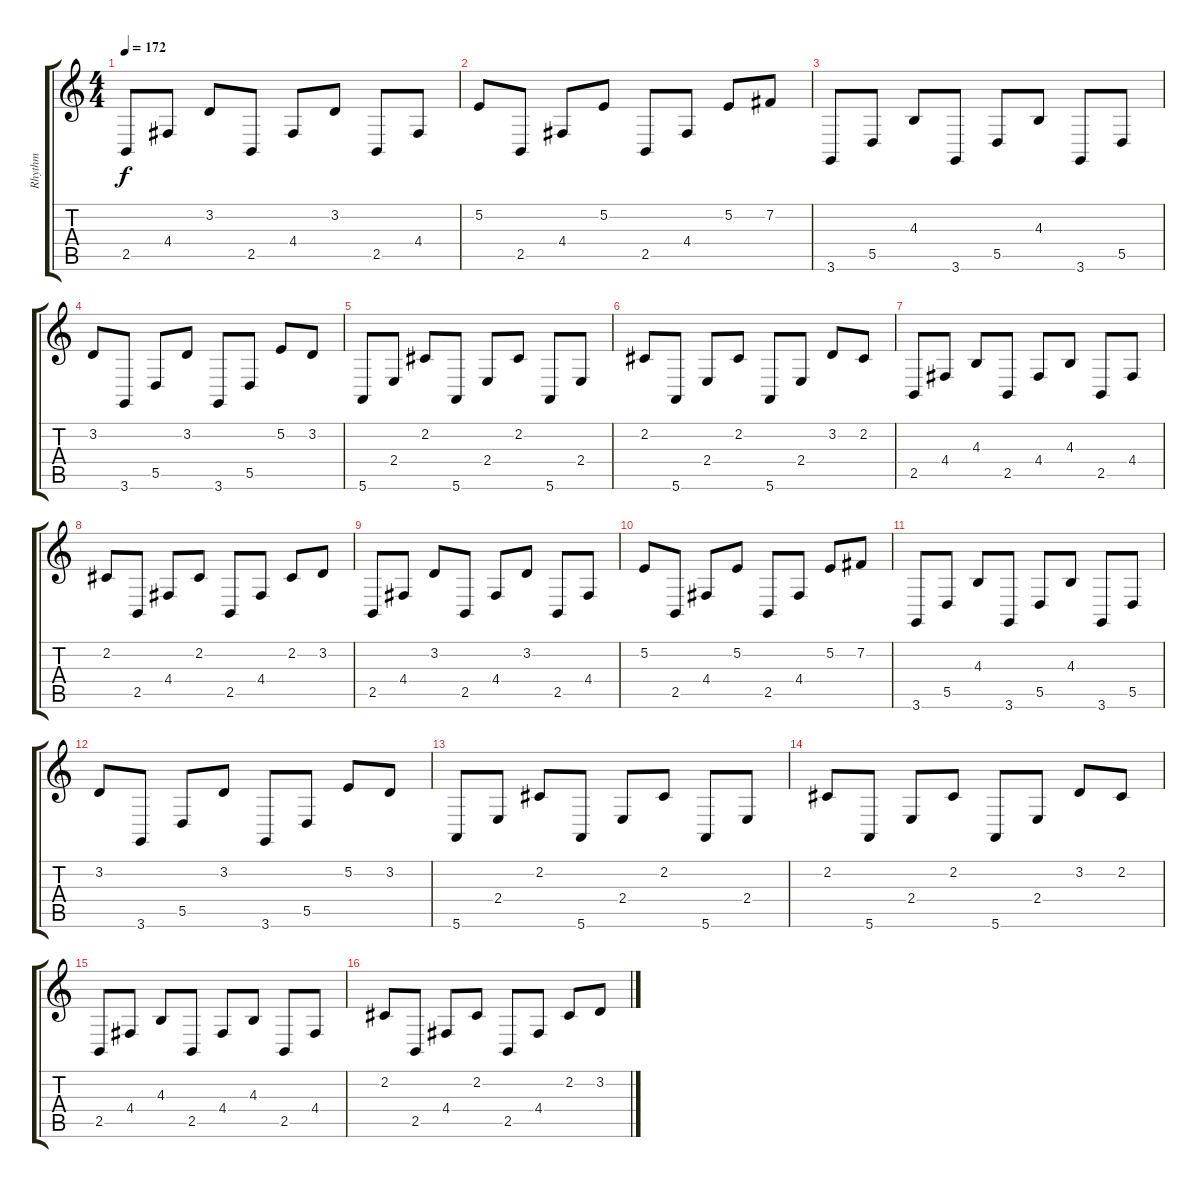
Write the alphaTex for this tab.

\track ("Rhythm" "Rhythm") {instrument lead1square}
\staff {score tabs}
\tuning (E4 B3 G3 D3 A2 E2) {hide}
\ts (4 4)
\tempo 172
\clef g2
\ks c
2.5.8{dy f} 4.4.8 3.2.8 2.5.8 4.4.8 3.2.8 2.5.8 4.4.8 |
5.2.8 2.5.8 4.4.8 5.2.8 2.5.8 4.4.8 5.2.8 7.2.8 |
3.6.8 5.5.8 4.3.8 3.6.8 5.5.8 4.3.8 3.6.8 5.5.8 |
3.2.8 3.6.8 5.5.8 3.2.8 3.6.8 5.5.8 5.2.8 3.2.8 |
5.6.8 2.4.8 2.2.8 5.6.8 2.4.8 2.2.8 5.6.8 2.4.8 |
2.2.8 5.6.8 2.4.8 2.2.8 5.6.8 2.4.8 3.2.8 2.2.8 |
2.5.8 4.4.8 4.3.8 2.5.8 4.4.8 4.3.8 2.5.8 4.4.8 |
2.2.8 2.5.8 4.4.8 2.2.8 2.5.8 4.4.8 2.2.8 3.2.8 |
2.5.8 4.4.8 3.2.8 2.5.8 4.4.8 3.2.8 2.5.8 4.4.8 |
5.2.8 2.5.8 4.4.8 5.2.8 2.5.8 4.4.8 5.2.8 7.2.8 |
3.6.8 5.5.8 4.3.8 3.6.8 5.5.8 4.3.8 3.6.8 5.5.8 |
3.2.8 3.6.8 5.5.8 3.2.8 3.6.8 5.5.8 5.2.8 3.2.8 |
5.6.8 2.4.8 2.2.8 5.6.8 2.4.8 2.2.8 5.6.8 2.4.8 |
2.2.8 5.6.8 2.4.8 2.2.8 5.6.8 2.4.8 3.2.8 2.2.8 |
2.5.8 4.4.8 4.3.8 2.5.8 4.4.8 4.3.8 2.5.8 4.4.8 |
2.2.8 2.5.8 4.4.8 2.2.8 2.5.8 4.4.8 2.2.8 3.2.8
